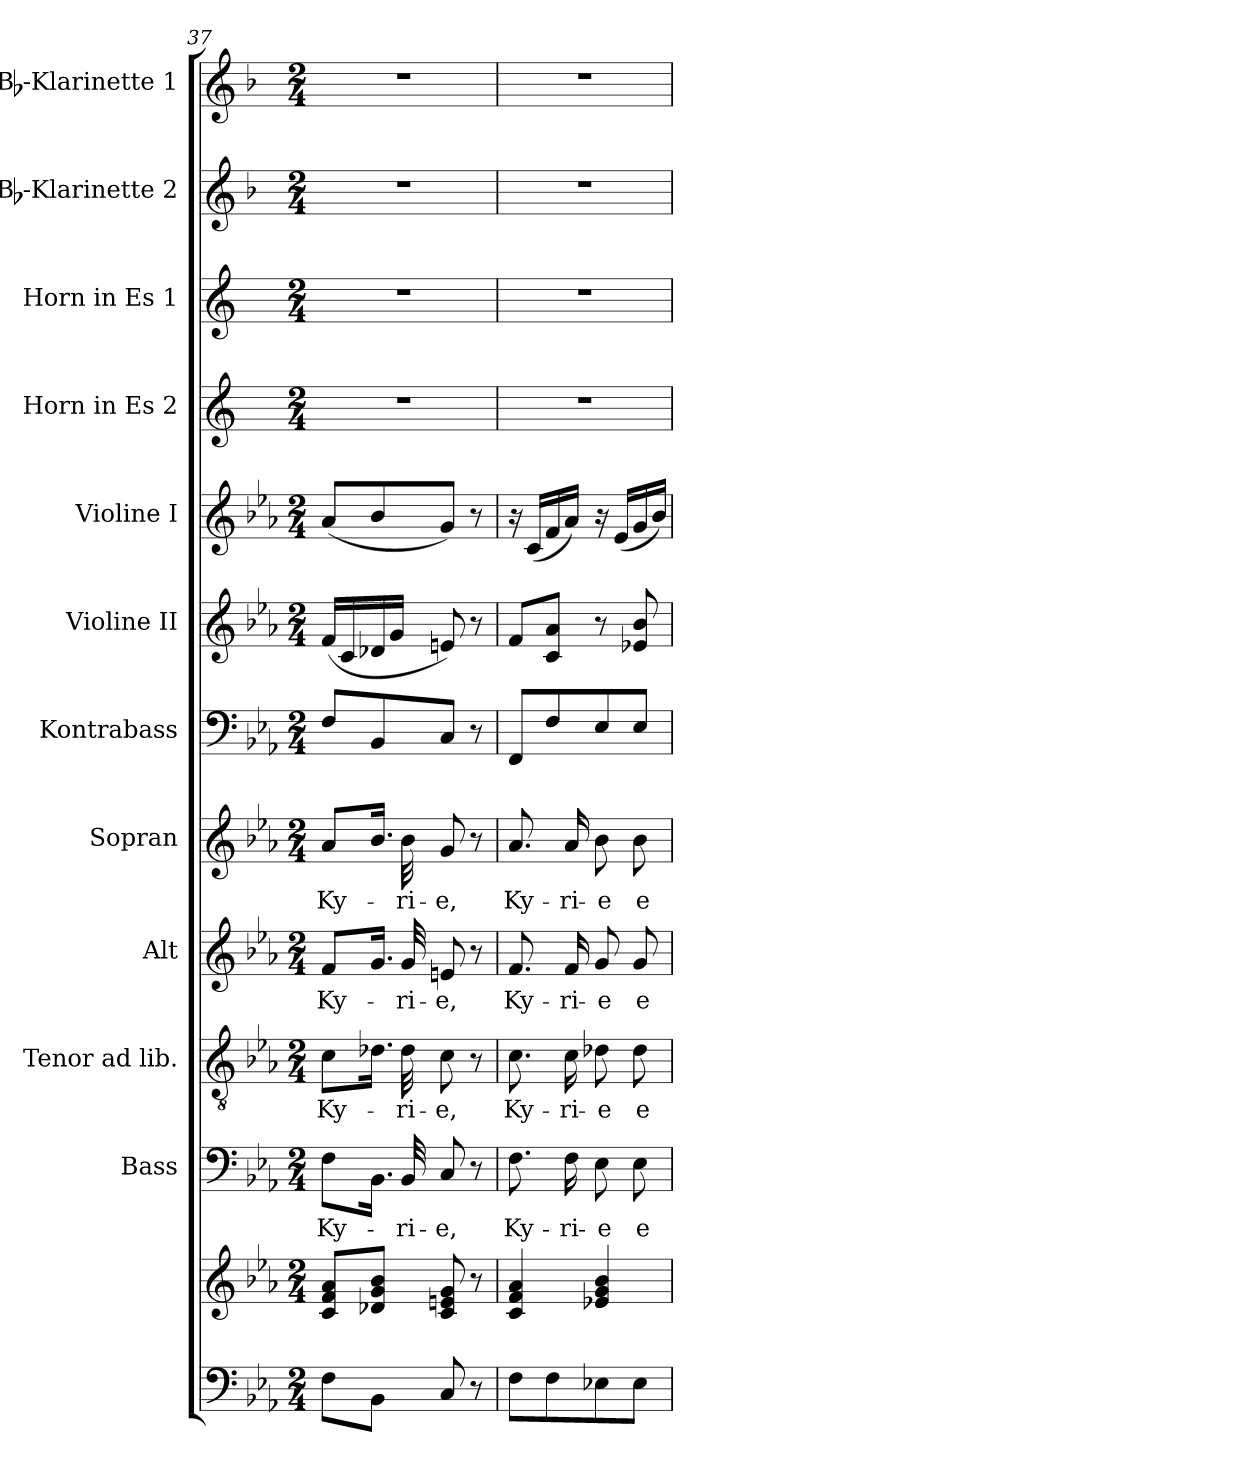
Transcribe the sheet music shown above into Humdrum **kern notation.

**kern	**kern	**kern	**text	**kern	**text	**kern	**text	**kern	**text	**kern	**kern	**kern	**kern	**kern	**kern	**kern
*part12	*part12	*part11	*part11	*part10	*part10	*part9	*part9	*part8	*part8	*part7	*part6	*part5	*part4	*part3	*part2	*part1
*staff13	*staff12	*staff11	*staff11	*staff10	*staff10	*staff9	*staff9	*staff8	*staff8	*staff7	*staff6	*staff5	*staff4	*staff3	*staff2	*staff1
*	*	*I"Bass	*	*I"Tenor ad lib.	*	*I"Alt	*	*I"Sopran	*	*I"Kontrabass	*I"Violine II	*I"Violine I	*I"Horn in Es 2	*I"Horn in Es 1	*I"Bb-Klarinette 2	*I"Bb-Klarinette 1
*	*	*I'B.	*	*I'T.	*	*I'A.	*	*I'S.	*	*I'Kb.	*I'Vl. II	*I'Vl. I	*	*	*I'Bb Kl. 2	*I'Bb Kl. 1
*clefF4	*clefG2	*clefF4	*	*clefGv2	*	*clefG2	*	*clefG2	*	*clefF4	*clefG2	*clefG2	*clefG2	*clefG2	*clefG2	*clefG2
*	*	*	*	*	*	*	*	*	*	*ITrd7c12	*	*	*ITrd5c9	*ITrd5c9	*ITrd1c2	*ITrd1c2
*k[b-e-a-]	*k[b-e-a-]	*k[b-e-a-]	*	*k[b-e-a-]	*	*k[b-e-a-]	*	*k[b-e-a-]	*	*k[b-e-a-]	*k[b-e-a-]	*k[b-e-a-]	*k[b-e-a-]	*k[b-e-a-]	*k[b-e-a-]	*k[b-e-a-]
*E-:	*E-:	*E-:	*	*E-:	*	*E-:	*	*E-:	*	*E-:	*E-:	*E-:	*E-:	*E-:	*E-:	*E-:
*M2/4	*M2/4	*M2/4	*	*M2/4	*	*M2/4	*	*M2/4	*	*M2/4	*M2/4	*M2/4	*M2/4	*M2/4	*M2/4	*M2/4
=37	=37	=37	=37	=37	=37	=37	=37	=37	=37	=37	=37	=37	=37	=37	=37	=37
!	!	!	!LO:LY:b	!	!LO:LY:b	!	!LO:LY:b	!	!LO:LY:b	!	!	!	!	!	!	!
8F\L	8c/ 8f/ 8a-/L	8F\L	Ky-	8c\L	Ky-	8f/L	Ky-	8a-/L	Ky-	8FF/L	(<16f/LL	(<8a-/L	2r	2r	2r	2r
.	.	.	.	.	.	.	.	.	.	.	16c/	.	.	.	.	.
8BB-\J	8d-X/ 8g/ 8b-/J	16.BB-\Jk	.	16.d-X\Jk	.	16.g/Jk	.	16.b-/Jk	.	8BBB-/	16d-X/	8b-/	.	.	.	.
.	.	.	.	.	.	.	.	.	.	.	16g/JJ	.	.	.	.	.
!	!	!	!LO:LY:b	!	!LO:LY:b	!	!LO:LY:b	!	!LO:LY:b	!	!	!	!	!	!	!
.	.	32BB-/	-ri-	32d-\	-ri-	32g/	-ri-	32b-\	-ri-	.	.	.	.	.	.	.
!	!	!	!LO:LY:b	!	!LO:LY:b	!	!LO:LY:b	!	!LO:LY:b	!	!	!	!	!	!	!
8C/	8c/ 8en/ 8g/	8C/	-e,	8c\	-e,	8en/	-e,	8g/	-e,	8CC/J	8en/)	8g/J)	.	.	.	.
8r	8r	8r	.	8r	.	8r	.	8r	.	8r	8r	8r	.	.	.	.
=38	=38	=38	=38	=38	=38	=38	=38	=38	=38	=38	=38	=38	=38	=38	=38	=38
!	!	!	!LO:LY:b	!	!LO:LY:b	!	!LO:LY:b	!	!LO:LY:b	!	!	!	!	!	!	!
8F\L	4c/ 4f/ 4a-/	8.F\	Ky-	8.c\	Ky-	8.f/	Ky-	8.a-/	Ky-	8FFF/L	8f/L	16r	2r	2r	2r	2r
.	.	.	.	.	.	.	.	.	.	.	.	(<16c/LL	.	.	.	.
8F\	.	.	.	.	.	.	.	.	.	8FF/	8c/ 8a-/J	16f/	.	.	.	.
!	!	!	!LO:LY:b	!	!LO:LY:b	!	!LO:LY:b	!	!LO:LY:b	!	!	!	!	!	!	!
.	.	16F\	-ri-	16c\	-ri-	16f/	-ri-	16a-/	-ri-	.	.	16a-/JJ)	.	.	.	.
!	!	!	!LO:LY:b	!	!LO:LY:b	!	!LO:LY:b	!	!LO:LY:b	!	!	!	!	!	!	!
8E-X\	4e-X/ 4g/ 4b-/	8E-\	-e	8d-X\	-e	8g/	-e	8b-\	-e	8EE-/	8r	16r	.	.	.	.
.	.	.	.	.	.	.	.	.	.	.	.	(<16e-/LL	.	.	.	.
!	!	!	!LO:LY:b	!	!LO:LY:b	!	!LO:LY:b	!	!LO:LY:b	!	!	!	!	!	!	!
8E-\J	.	8E-\	e-	8d-\	e-	8g/	e-	8b-\	e-	8EE-/J	8e-X/ 8b-/	16g/	.	.	.	.
.	.	.	.	.	.	.	.	.	.	.	.	16b-/JJ)	.	.	.	.
=	=	=	=	=	=	=	=	=	=	=	=	=	=	=	=	=
*-	*-	*-	*-	*-	*-	*-	*-	*-	*-	*-	*-	*-	*-	*-	*-	*-
